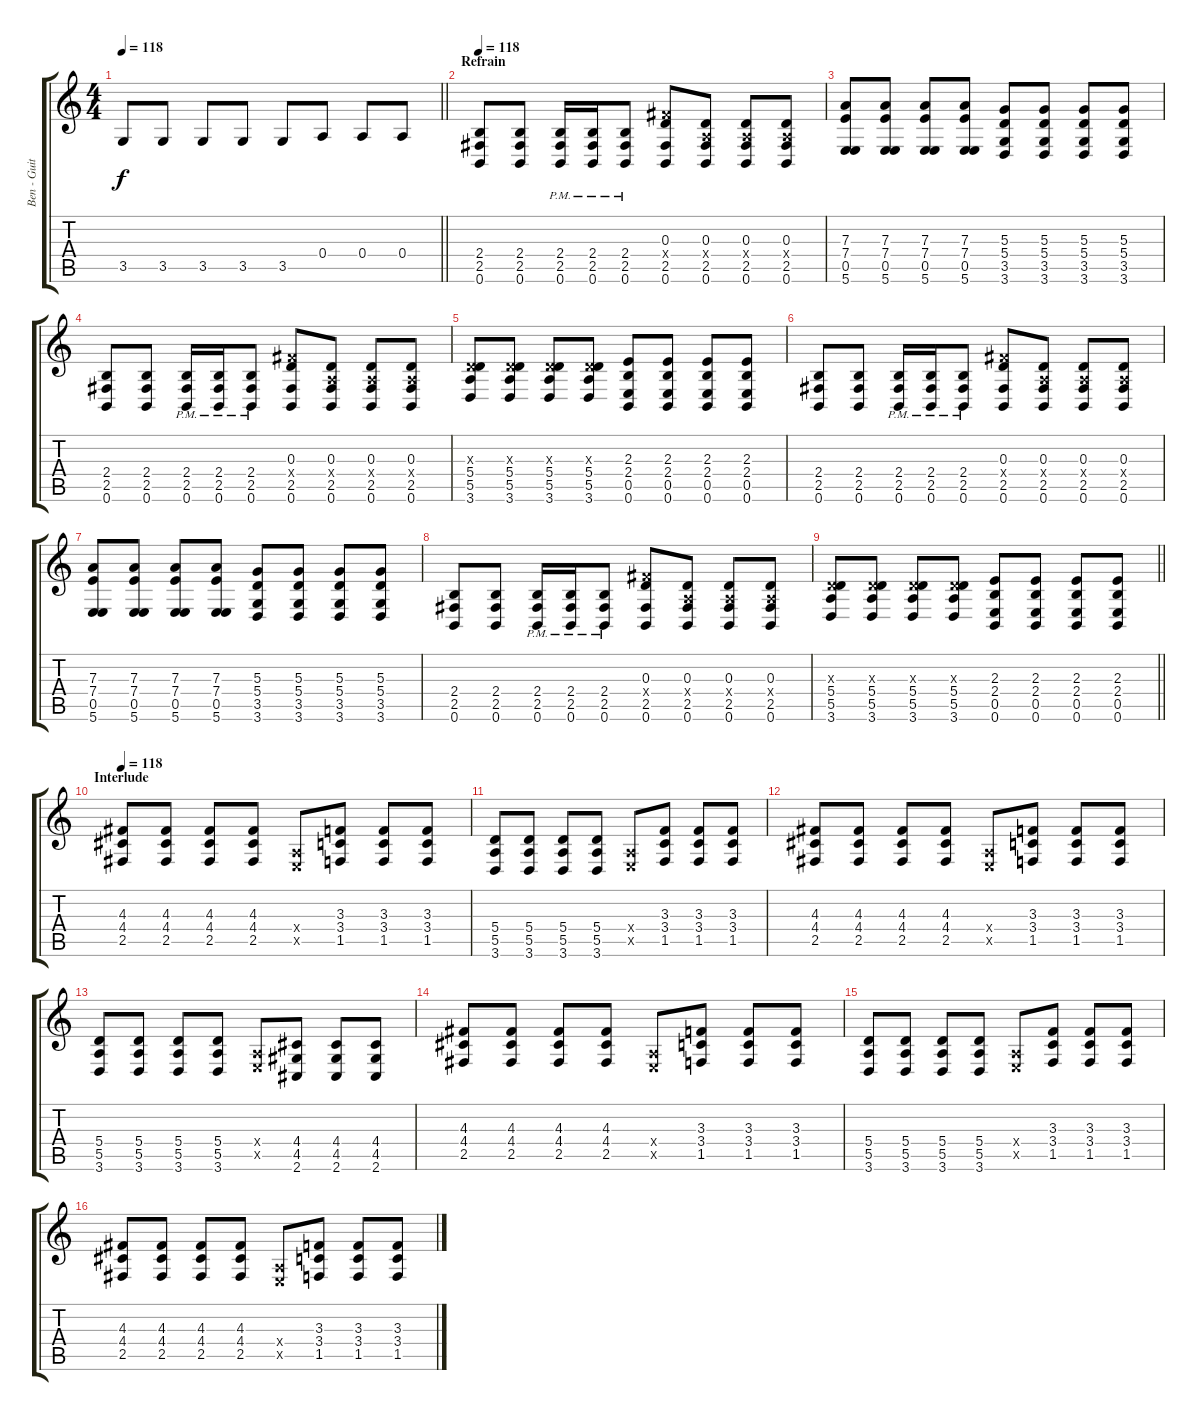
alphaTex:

\track ("Ben - Guitare" "Ben - Guit") {instrument distortionguitar}
\staff {score tabs}
\tuning (B3 Gb3 D3 A2 E2 B1) {hide}
\ts (4 4)
\tempo 118
\clef g2
\barLineRight lightlight
\ks c
3.5.8{dy f} 3.5.8 3.5.8 3.5.8 3.5.8 0.4.8 0.4.8 0.4.8 |
\section ("" "Refrain")
\tempo 118
(2.4 2.5 0.6).8{volume 10 balance 2 instrument distortionguitar} (2.4 2.5 0.6).8 (2.4{pm} 2.5{pm} 0.6{pm}).16 (2.4{pm} 2.5{pm} 0.6{pm}).16 (2.4{pm} 2.5{pm} 0.6{pm}).8 (0.3 9.4{x} 2.5 0.6).8 (0.3 0.4{x} 2.5 0.6).8 (0.3 0.4{x} 2.5 0.6).8 (0.3 0.4{x} 2.5 0.6).8 |
(7.3 7.4 0.5 5.6).8 (7.3 7.4 0.5 5.6).8 (7.3 7.4 0.5 5.6).8 (7.3 7.4 0.5 5.6).8 (5.3 5.4 3.5 3.6).8 (5.3 5.4 3.5 3.6).8 (5.3 5.4 3.5 3.6).8 (5.3 5.4 3.5 3.6).8 |
(2.4 2.5 0.6).8 (2.4 2.5 0.6).8 (2.4{pm} 2.5{pm} 0.6{pm}).16 (2.4{pm} 2.5{pm} 0.6{pm}).16 (2.4{pm} 2.5{pm} 0.6{pm}).8 (0.3 9.4{x} 2.5 0.6).8 (0.3 0.4{x} 2.5 0.6).8 (0.3 0.4{x} 2.5 0.6).8 (0.3 0.4{x} 2.5 0.6).8 |
(0.3{x} 5.4 5.5 3.6).8 (0.3{x} 5.4 5.5 3.6).8 (0.3{x} 5.4 5.5 3.6).8 (0.3{x} 5.4 5.5 3.6).8 (2.3 2.4 0.5 0.6).8 (2.3 2.4 0.5 0.6).8 (2.3 2.4 0.5 0.6).8 (2.3 2.4 0.5 0.6).8 |
(2.4 2.5 0.6).8 (2.4 2.5 0.6).8 (2.4{pm} 2.5{pm} 0.6{pm}).16 (2.4{pm} 2.5{pm} 0.6{pm}).16 (2.4{pm} 2.5{pm} 0.6{pm}).8 (0.3 9.4{x} 2.5 0.6).8 (0.3 0.4{x} 2.5 0.6).8 (0.3 0.4{x} 2.5 0.6).8 (0.3 0.4{x} 2.5 0.6).8 |
(7.3 7.4 0.5 5.6).8 (7.3 7.4 0.5 5.6).8 (7.3 7.4 0.5 5.6).8 (7.3 7.4 0.5 5.6).8 (5.3 5.4 3.5 3.6).8 (5.3 5.4 3.5 3.6).8 (5.3 5.4 3.5 3.6).8 (5.3 5.4 3.5 3.6).8 |
(2.4 2.5 0.6).8 (2.4 2.5 0.6).8 (2.4{pm} 2.5{pm} 0.6{pm}).16 (2.4{pm} 2.5{pm} 0.6{pm}).16 (2.4{pm} 2.5{pm} 0.6{pm}).8 (0.3 9.4{x} 2.5 0.6).8 (0.3 0.4{x} 2.5 0.6).8 (0.3 0.4{x} 2.5 0.6).8 (0.3 0.4{x} 2.5 0.6).8 |
\barLineRight lightlight
(0.3{x} 5.4 5.5 3.6).8 (0.3{x} 5.4 5.5 3.6).8 (0.3{x} 5.4 5.5 3.6).8 (0.3{x} 5.4 5.5 3.6).8 (2.3 2.4 0.5 0.6).8 (2.3 2.4 0.5 0.6).8 (2.3 2.4 0.5 0.6).8 (2.3 2.4 0.5 0.6).8 |
\section ("" "Interlude")
\tempo 118
(4.3 4.4 2.5).8{volume 10 balance 2 instrument distortionguitar} (4.3 4.4 2.5).8 (4.3 4.4 2.5).8 (4.3 4.4 2.5).8 (0.4{x} 0.5{x}).8 (3.3 3.4 1.5).8 (3.3 3.4 1.5).8 (3.3 3.4 1.5).8 |
(5.4 5.5 3.6).8 (5.4 5.5 3.6).8 (5.4 5.5 3.6).8 (5.4 5.5 3.6).8 (0.4{x} 0.5{x}).8 (3.3 3.4 1.5).8 (3.3 3.4 1.5).8 (3.3 3.4 1.5).8 |
(4.3 4.4 2.5).8 (4.3 4.4 2.5).8 (4.3 4.4 2.5).8 (4.3 4.4 2.5).8 (0.4{x} 0.5{x}).8 (3.3 3.4 1.5).8 (3.3 3.4 1.5).8 (3.3 3.4 1.5).8 |
(5.4 5.5 3.6).8 (5.4 5.5 3.6).8 (5.4 5.5 3.6).8 (5.4 5.5 3.6).8 (0.4{x} 0.5{x}).8 (4.4 4.5 2.6).8 (4.4 4.5 2.6).8 (4.4 4.5 2.6).8 |
(4.3 4.4 2.5).8 (4.3 4.4 2.5).8 (4.3 4.4 2.5).8 (4.3 4.4 2.5).8 (0.4{x} 0.5{x}).8 (3.3 3.4 1.5).8 (3.3 3.4 1.5).8 (3.3 3.4 1.5).8 |
(5.4 5.5 3.6).8 (5.4 5.5 3.6).8 (5.4 5.5 3.6).8 (5.4 5.5 3.6).8 (0.4{x} 0.5{x}).8 (3.3 3.4 1.5).8 (3.3 3.4 1.5).8 (3.3 3.4 1.5).8 |
(4.3 4.4 2.5).8 (4.3 4.4 2.5).8 (4.3 4.4 2.5).8 (4.3 4.4 2.5).8 (0.4{x} 0.5{x}).8 (3.3 3.4 1.5).8 (3.3 3.4 1.5).8 (3.3 3.4 1.5).8
